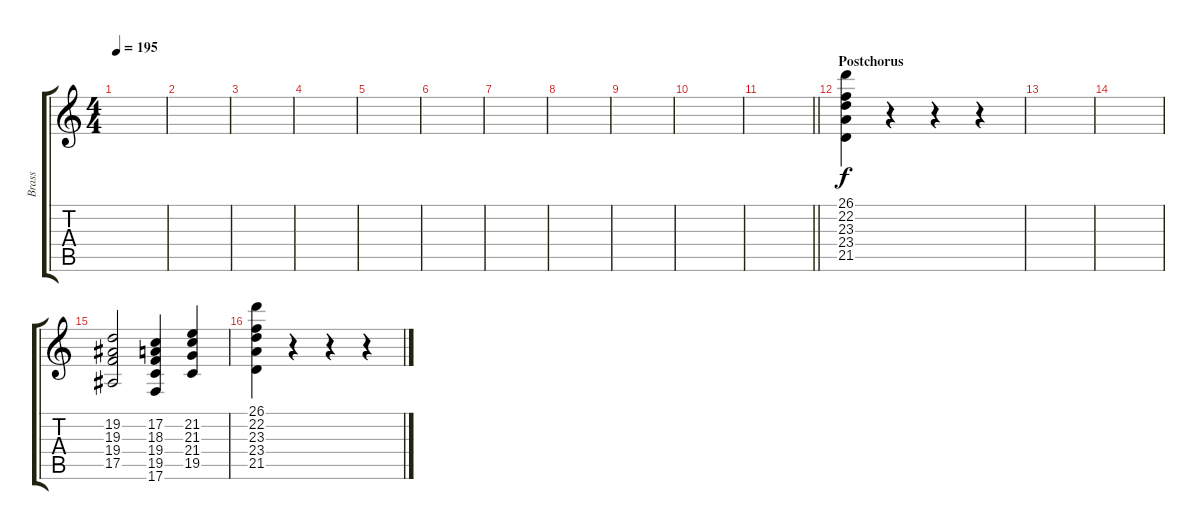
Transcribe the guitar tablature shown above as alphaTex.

\track ("Brass" "Brass") {instrument brasssection}
\staff {score tabs}
\tuning (C4 G3 Eb3 Bb2 F2 C2) {hide}
\ts (4 4)
\tempo 195
\clef g2
\ks c
|
|
|
|
|
|
|
|
|
|
\barLineRight lightlight
|
\section ("" "Postchorus")
(26.1 22.2 23.3 23.4 21.5).4 r.4 r.4 r.4 |
|
|
(19.2 19.3 19.4 17.5).2 (17.2 18.3 19.4 19.5 17.6).4 (21.2 21.3 21.4 19.5).4 |
(26.1 22.2 23.3 23.4 21.5).4 r.4 r.4 r.4
